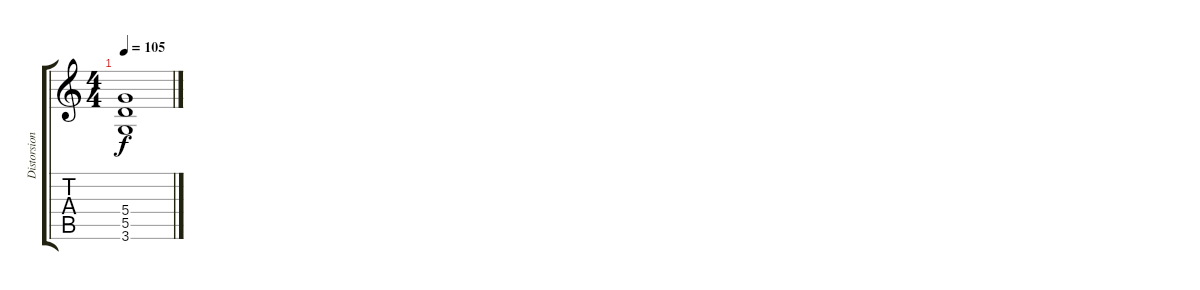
\track ("Distorsion Guitar 1" "Distorsion") {instrument distortionguitar}
\staff {score tabs}
\tuning (E4 B3 G3 D3 A2 E2) {hide}
\ts (4 4)
\tempo 105
\clef g2
\ks c
(5.4 5.5 3.6).1{dy f}
